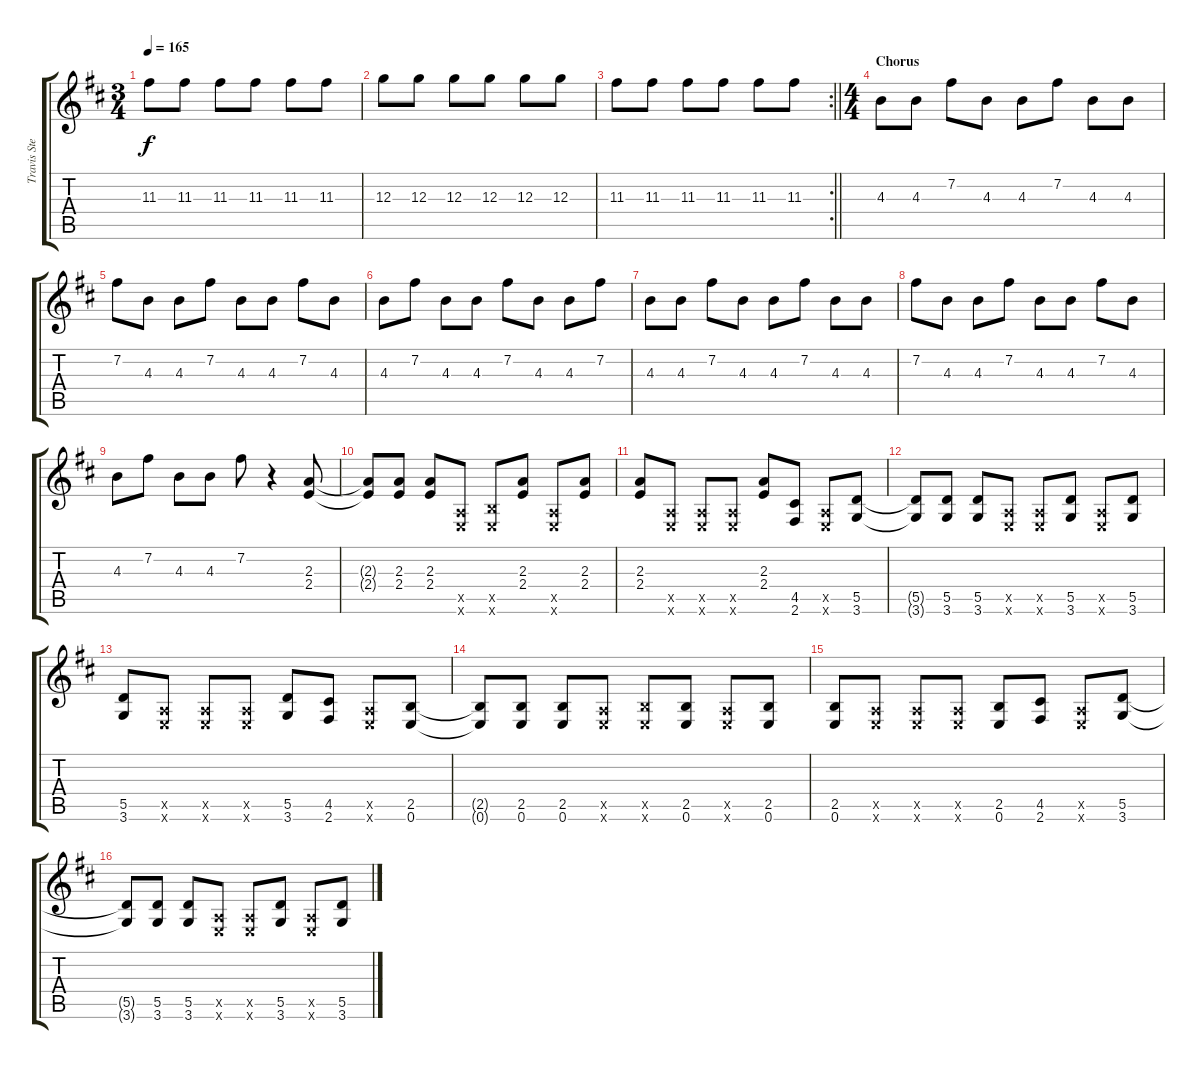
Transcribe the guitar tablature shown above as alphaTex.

\track ("Travis Stever" "Travis Ste") {instrument distortionguitar}
\staff {score tabs}
\tuning (E4 B3 G3 D3 A2 E2) {hide}
\ts (3 4)
\tempo 165
\clef g2
\ks d
11.3.8{dy f} 11.3.8 11.3.8 11.3.8 11.3.8 11.3.8 |
12.3.8 12.3.8 12.3.8 12.3.8 12.3.8 12.3.8 |
\rc 2
\barLineRight lightlight
11.3.8 11.3.8 11.3.8 11.3.8 11.3.8 11.3.8 |
\ts (4 4)
\section ("" "Chorus")
4.3.8 4.3.8 7.2.8 4.3.8 4.3.8 7.2.8 4.3.8 4.3.8 |
7.2.8 4.3.8 4.3.8 7.2.8 4.3.8 4.3.8 7.2.8 4.3.8 |
4.3.8 7.2.8 4.3.8 4.3.8 7.2.8 4.3.8 4.3.8 7.2.8 |
4.3.8 4.3.8 7.2.8 4.3.8 4.3.8 7.2.8 4.3.8 4.3.8 |
7.2.8 4.3.8 4.3.8 7.2.8 4.3.8 4.3.8 7.2.8 4.3.8 |
4.3.8 7.2.8 4.3.8 4.3.8 7.2.8 r.4 (2.3 2.4).8 |
(2.3{t} 2.4{t}).8 (2.3 2.4).8 (2.3 2.4).8 (0.5{x} 0.6{x}).8 (2.5{x} 0.6{x}).8 (2.3 2.4).8 (0.5{x} 0.6{x}).8 (2.3 2.4).8 |
(2.3 2.4).8 (0.5{x} 0.6{x}).8 (0.5{x} 0.6{x}).8 (0.5{x} 0.6{x}).8 (2.3 2.4).8 (4.5 2.6).8 (0.5{x} 0.6{x}).8 (5.5 3.6).8 |
(5.5{t} 3.6{t}).8 (5.5 3.6).8 (5.5 3.6).8 (0.5{x} 0.6{x}).8 (0.5{x} 0.6{x}).8 (5.5 3.6).8 (0.5{x} 0.6{x}).8 (5.5 3.6).8 |
(5.5 3.6).8 (0.5{x} 0.6{x}).8 (0.5{x} 0.6{x}).8 (0.5{x} 0.6{x}).8 (5.5 3.6).8 (4.5 2.6).8 (0.5{x} 0.6{x}).8 (2.5 0.6).8 |
(2.5{t} 0.6{t}).8 (2.5 0.6).8 (2.5 0.6).8 (0.5{x} 0.6{x}).8 (2.5{x} 0.6{x}).8 (2.5 0.6).8 (0.5{x} 0.6{x}).8 (2.5 0.6).8 |
(2.5 0.6).8 (0.5{x} 0.6{x}).8 (0.5{x} 0.6{x}).8 (0.5{x} 0.6{x}).8 (2.5 0.6).8 (4.5 2.6).8 (0.5{x} 0.6{x}).8 (5.5 3.6).8 |
(5.5{t} 3.6{t}).8 (5.5 3.6).8 (5.5 3.6).8 (0.5{x} 0.6{x}).8 (0.5{x} 0.6{x}).8 (5.5 3.6).8 (0.5{x} 0.6{x}).8 (5.5 3.6).8
